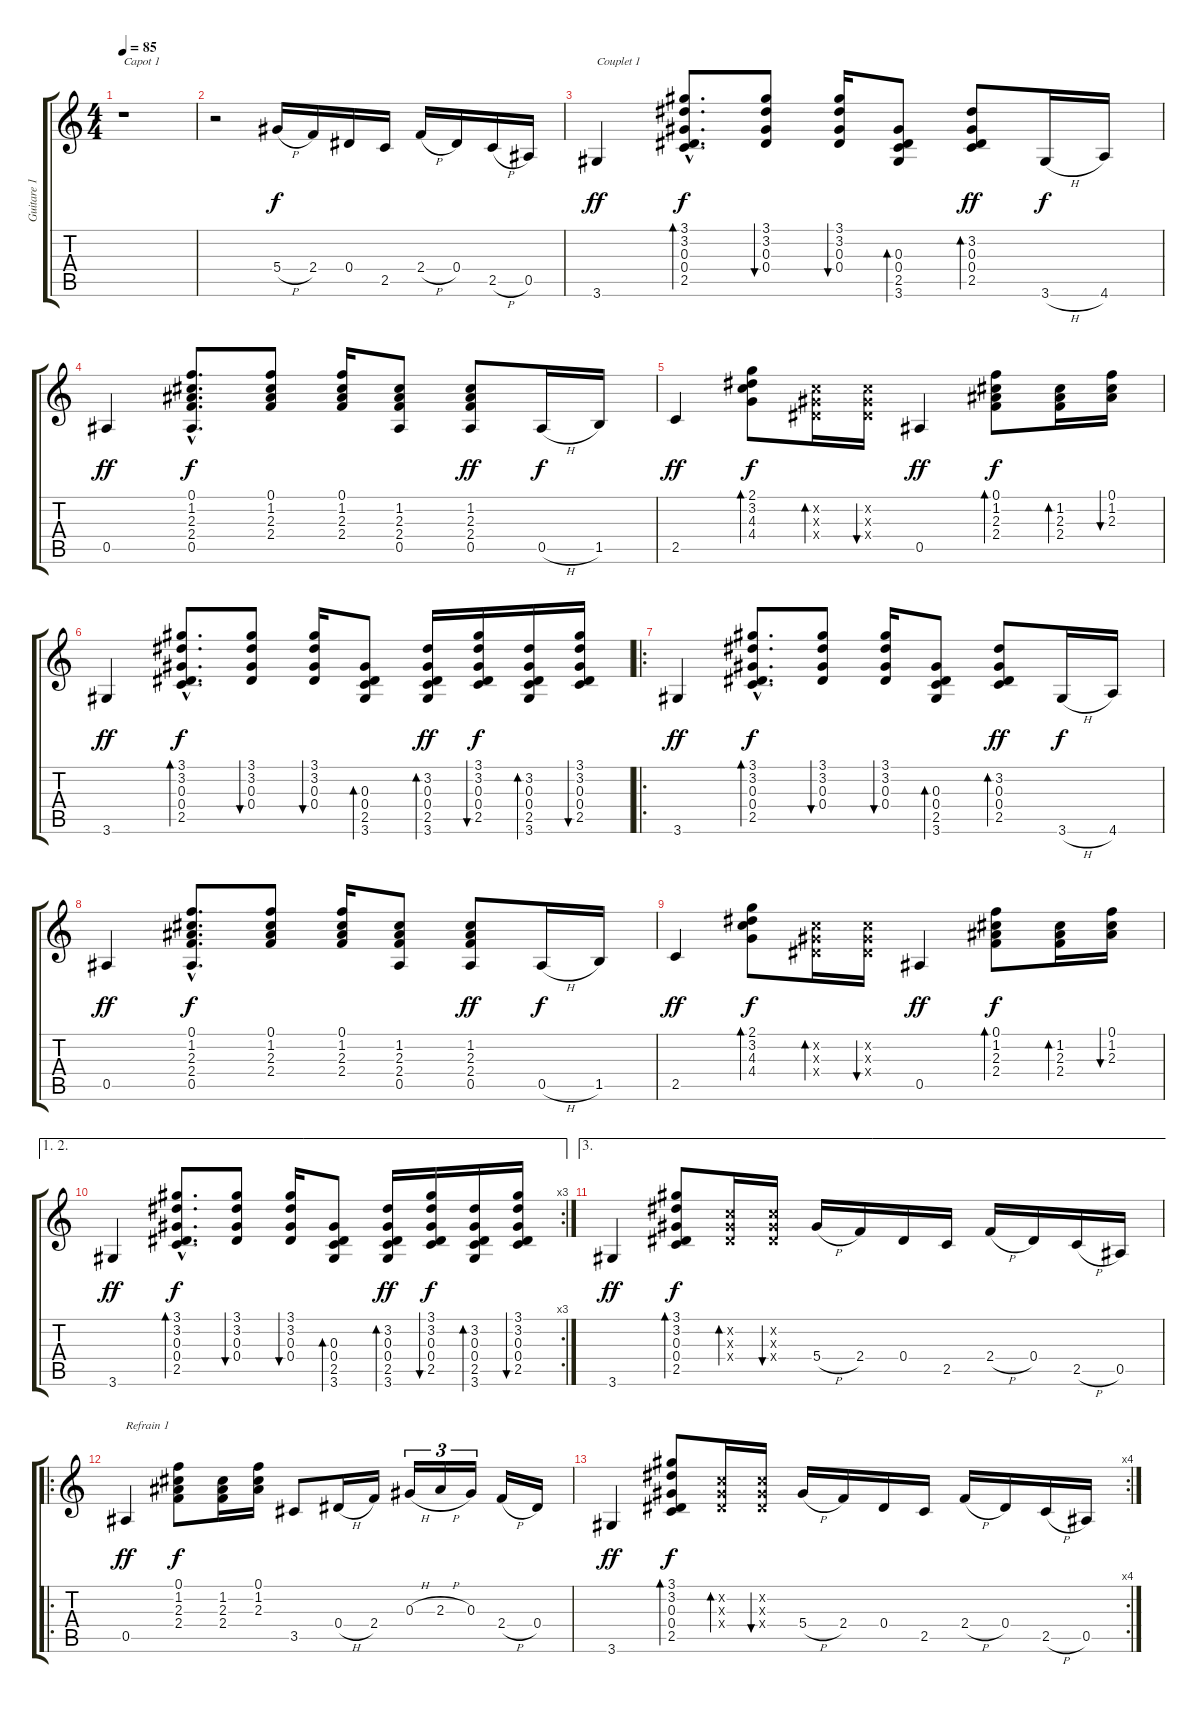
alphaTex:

\track ("Guitare 1" "Guitare 1") {instrument acousticguitarnylon}
\staff {score tabs}
\tuning (F4 C4 Ab3 Eb3 Bb2 F2) {hide}
\ts (4 4)
\tempo 85
\clef g2
\ks c
r.1{txt "Capot 1" dy f instrument acousticguitarnylon} |
r.2 5.4{h}.16 2.4.16 0.4.16 2.5.16 2.4{h}.16 0.4.16 2.5{h}.16 0.5.16 |
3.6.4{txt "Couplet 1" dy ff} (3.1{hac} 3.2{hac} 0.3{hac} 0.4{hac} 2.5{hac}).8{d bd 60 dy f} (3.1 3.2 0.3 0.4).8{bu 60} (3.1 3.2 0.3 0.4).16{bu 60} (0.3 0.4 2.5 3.6).8{bd 60} (3.2 0.3 0.4 2.5).8{bd 60 dy ff} 3.6{h}.16{dy f} 4.6.16 |
0.5.4{dy ff} (0.1{hac} 1.2{hac} 2.3{hac} 2.4{hac} 0.5{hac}).8{d dy f} (0.1 1.2 2.3 2.4).8 (0.1 1.2 2.3 2.4).16 (1.2 2.3 2.4 0.5).8 (1.2 2.3 2.4 0.5).8{dy ff} 0.5{h}.16{dy f} 1.5.16 |
2.5.4{dy ff} (2.1 3.2 4.3 4.4).8{bd 60 dy f} (0.2{x} 0.3{x} 0.4{x}).16{bd 60} (0.2{x} 0.3{x} 0.4{x}).16{bu 60} 0.5.4{dy ff} (0.1 1.2 2.3 2.4).8{bd 60 dy f} (1.2 2.3 2.4).16{bd 60} (0.1 1.2 2.3).16{bu 60} |
3.6.4{dy ff} (3.1{hac} 3.2{hac} 0.3{hac} 0.4{hac} 2.5{hac}).8{d bd 60 dy f} (3.1 3.2 0.3 0.4).8{bu 60} (3.1 3.2 0.3 0.4).16{bu 60} (0.3 0.4 2.5 3.6).8{bd 60} (3.2 0.3 0.4 2.5 3.6).16{bd 60 dy ff} (3.1 3.2 0.3 0.4 2.5).16{bu 60 dy f} (3.2 0.3 0.4 2.5 3.6).16{bd 60} (3.1 3.2 0.3 0.4 2.5).16{bu 60} |
\ro
3.6.4{dy ff} (3.1{hac} 3.2{hac} 0.3{hac} 0.4{hac} 2.5{hac}).8{d bd 60 dy f} (3.1 3.2 0.3 0.4).8{bu 60} (3.1 3.2 0.3 0.4).16{bu 60} (0.3 0.4 2.5 3.6).8{bd 60} (3.2 0.3 0.4 2.5).8{bd 60 dy ff} 3.6{h}.16{dy f} 4.6.16 |
0.5.4{dy ff} (0.1{hac} 1.2{hac} 2.3{hac} 2.4{hac} 0.5{hac}).8{d dy f} (0.1 1.2 2.3 2.4).8 (0.1 1.2 2.3 2.4).16 (1.2 2.3 2.4 0.5).8 (1.2 2.3 2.4 0.5).8{dy ff} 0.5{h}.16{dy f} 1.5.16 |
2.5.4{dy ff} (2.1 3.2 4.3 4.4).8{bd 60 dy f} (0.2{x} 0.3{x} 0.4{x}).16{bd 60} (0.2{x} 0.3{x} 0.4{x}).16{bu 60} 0.5.4{dy ff} (0.1 1.2 2.3 2.4).8{bd 60 dy f} (1.2 2.3 2.4).16{bd 60} (0.1 1.2 2.3).16{bu 60} |
\ae (1 2)
\rc 3
3.6.4{dy ff} (3.1{hac} 3.2{hac} 0.3{hac} 0.4{hac} 2.5{hac}).8{d bd 60 dy f} (3.1 3.2 0.3 0.4).8{bu 60} (3.1 3.2 0.3 0.4).16{bu 60} (0.3 0.4 2.5 3.6).8{bd 60} (3.2 0.3 0.4 2.5 3.6).16{bd 60 dy ff} (3.1 3.2 0.3 0.4 2.5).16{bu 60 dy f} (3.2 0.3 0.4 2.5 3.6).16{bd 60} (3.1 3.2 0.3 0.4 2.5).16{bu 60} |
\ae 3
3.6.4{dy ff} (3.1 3.2 0.3 0.4 2.5).8{bd 60 dy f} (0.2{x} 0.3{x} 0.4{x}).16{bd 60} (0.2{x} 0.3{x} 0.4{x}).16{bu 60} 5.4{h}.16 2.4.16 0.4.16 2.5.16 2.4{h}.16 0.4.16 2.5{h}.16 0.5.16 |
\ro
0.5.4{txt "Refrain 1" dy ff} (0.1 1.2 2.3 2.4).8{dy f} (1.2 2.3 2.4).16 (0.1 1.2 2.3).16 3.5.8 0.4{h}.16 2.4.16 0.3{h}.16{tu (3 2)} 2.3{h}.16{tu (3 2)} 0.3.16{tu (3 2)} 2.4{h}.16 0.4.16 |
\rc 4
3.6.4{dy ff} (3.1 3.2 0.3 0.4 2.5).8{bd 60 dy f} (0.2{x} 0.3{x} 0.4{x}).16{bd 60} (0.2{x} 0.3{x} 0.4{x}).16{bu 60} 5.4{h}.16 2.4.16 0.4.16 2.5.16 2.4{h}.16 0.4.16 2.5{h}.16 0.5.16
